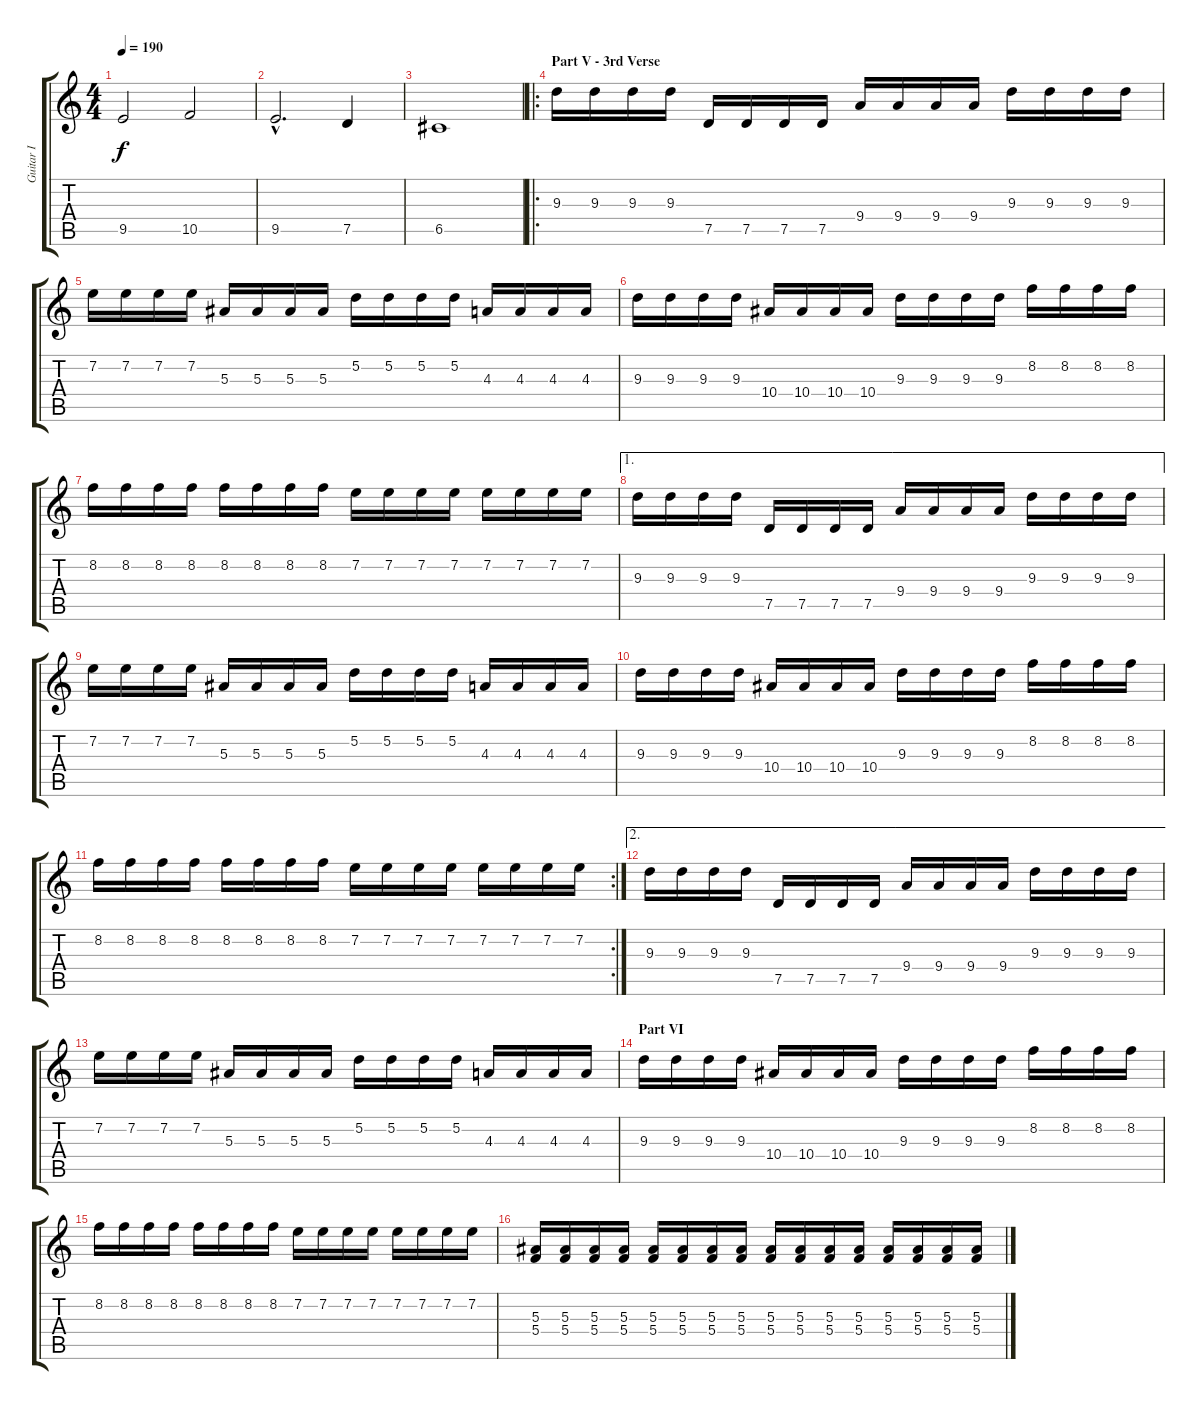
\track ("Guitar I" "Guitar I") {instrument distortionguitar}
\staff {score tabs}
\tuning (D4 A3 F3 C3 G2 D2) {hide}
\ts (4 4)
\tempo 190
\clef g2
\ks c
9.5.2{dy f} 10.5.2 |
9.5{hac}.2{d} 7.5.4 |
6.5.1 |
\ro
\section ("" "Part V - 3rd Verse")
9.3.16 9.3.16 9.3.16 9.3.16 7.5.16 7.5.16 7.5.16 7.5.16 9.4.16 9.4.16 9.4.16 9.4.16 9.3.16 9.3.16 9.3.16 9.3.16 |
7.2.16 7.2.16 7.2.16 7.2.16 5.3.16 5.3.16 5.3.16 5.3.16 5.2.16 5.2.16 5.2.16 5.2.16 4.3.16 4.3.16 4.3.16 4.3.16 |
9.3.16 9.3.16 9.3.16 9.3.16 10.4.16 10.4.16 10.4.16 10.4.16 9.3.16 9.3.16 9.3.16 9.3.16 8.2.16 8.2.16 8.2.16 8.2.16 |
8.2.16 8.2.16 8.2.16 8.2.16 8.2.16 8.2.16 8.2.16 8.2.16 7.2.16 7.2.16 7.2.16 7.2.16 7.2.16 7.2.16 7.2.16 7.2.16 |
\ae 1
9.3.16 9.3.16 9.3.16 9.3.16 7.5.16 7.5.16 7.5.16 7.5.16 9.4.16 9.4.16 9.4.16 9.4.16 9.3.16 9.3.16 9.3.16 9.3.16 |
7.2.16 7.2.16 7.2.16 7.2.16 5.3.16 5.3.16 5.3.16 5.3.16 5.2.16 5.2.16 5.2.16 5.2.16 4.3.16 4.3.16 4.3.16 4.3.16 |
9.3.16 9.3.16 9.3.16 9.3.16 10.4.16 10.4.16 10.4.16 10.4.16 9.3.16 9.3.16 9.3.16 9.3.16 8.2.16 8.2.16 8.2.16 8.2.16 |
\rc 2
8.2.16 8.2.16 8.2.16 8.2.16 8.2.16 8.2.16 8.2.16 8.2.16 7.2.16 7.2.16 7.2.16 7.2.16 7.2.16 7.2.16 7.2.16 7.2.16 |
\ae 2
9.3.16 9.3.16 9.3.16 9.3.16 7.5.16 7.5.16 7.5.16 7.5.16 9.4.16 9.4.16 9.4.16 9.4.16 9.3.16 9.3.16 9.3.16 9.3.16 |
7.2.16 7.2.16 7.2.16 7.2.16 5.3.16 5.3.16 5.3.16 5.3.16 5.2.16 5.2.16 5.2.16 5.2.16 4.3.16 4.3.16 4.3.16 4.3.16 |
\section ("" "Part VI")
9.3.16 9.3.16 9.3.16 9.3.16 10.4.16 10.4.16 10.4.16 10.4.16 9.3.16 9.3.16 9.3.16 9.3.16 8.2.16 8.2.16 8.2.16 8.2.16 |
8.2.16 8.2.16 8.2.16 8.2.16 8.2.16 8.2.16 8.2.16 8.2.16 7.2.16 7.2.16 7.2.16 7.2.16 7.2.16 7.2.16 7.2.16 7.2.16 |
(5.3 5.4).16 (5.3 5.4).16 (5.3 5.4).16 (5.3 5.4).16 (5.3 5.4).16 (5.3 5.4).16 (5.3 5.4).16 (5.3 5.4).16 (5.3 5.4).16 (5.3 5.4).16 (5.3 5.4).16 (5.3 5.4).16 (5.3 5.4).16 (5.3 5.4).16 (5.3 5.4).16 (5.3 5.4).16
